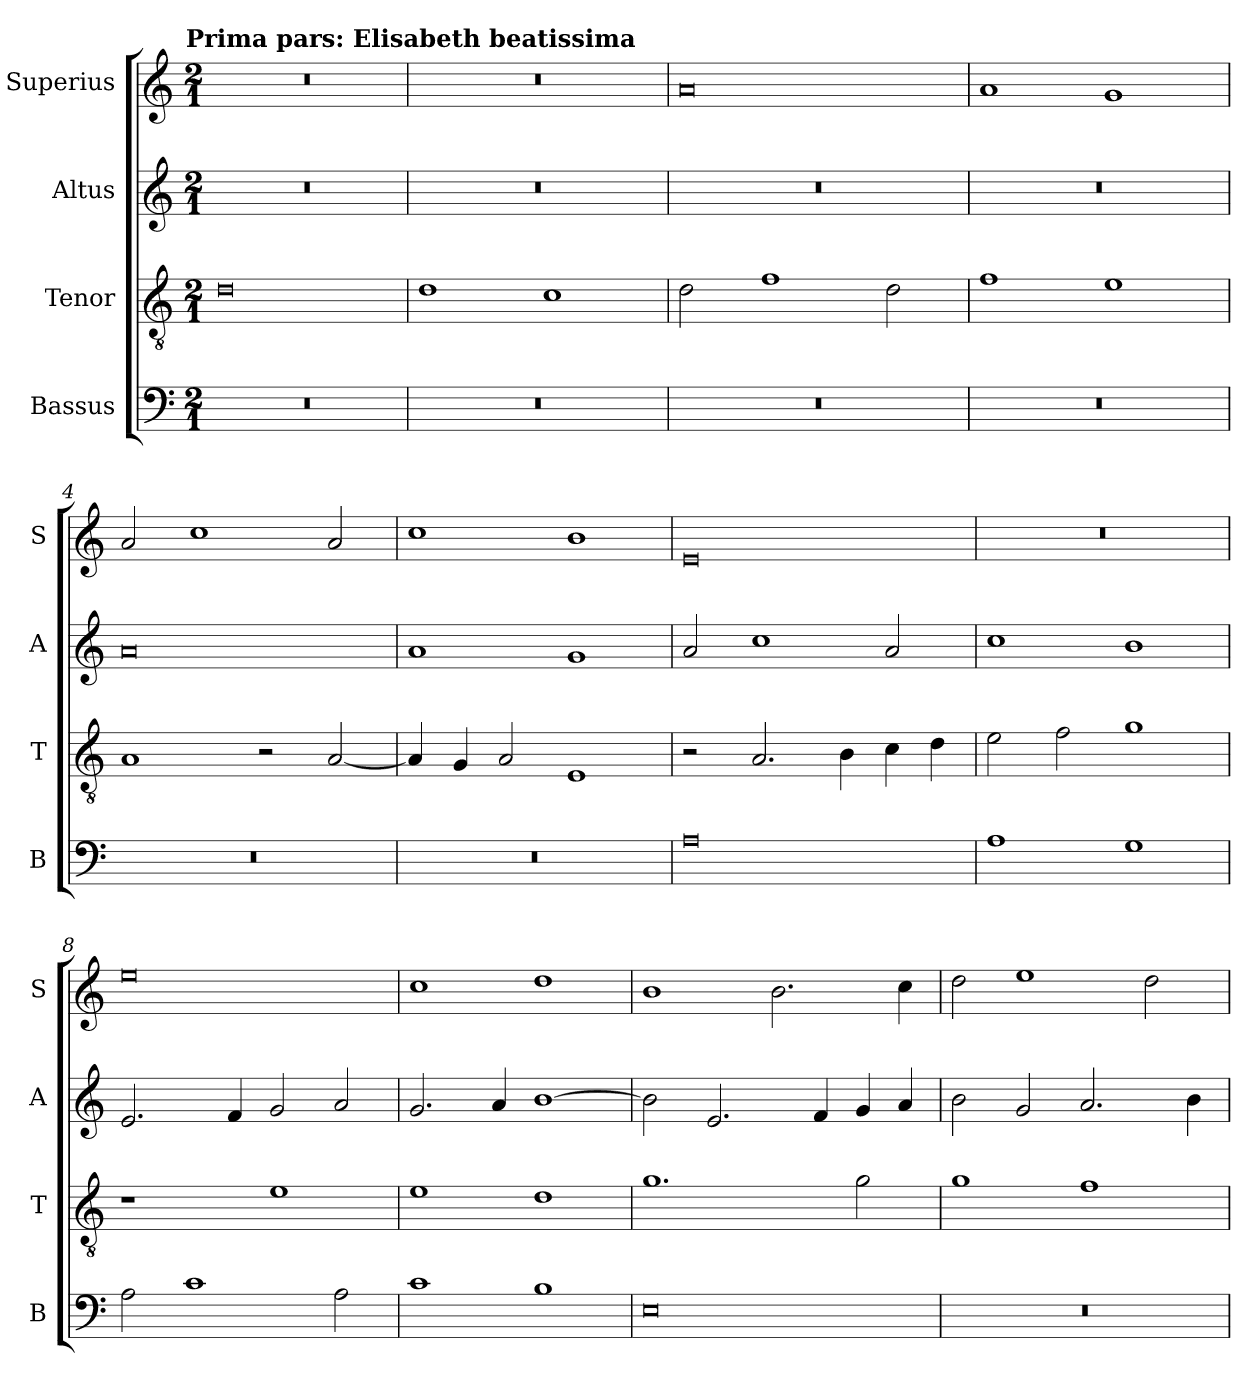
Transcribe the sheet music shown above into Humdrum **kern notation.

**kern	**kern	**kern	**kern
*part4	*part3	*part2	*part1
*staff4	*staff3	*staff2	*staff1
*I"Bassus	*I"Tenor	*I"Altus	*I"Superius
*I'B	*I'T	*I'A	*I'S
*clefF4	*clefGv2	*clefG2	*clefG2
*k[]	*k[]	*k[]	*k[]
*C:	*C:	*C:	*C:
!!LO:TX:omd:t=Prima pars&colon; Elisabeth beatissima
*M2/1	*M2/1	*M2/1	*M2/1
=	=	=	=
0r	0d	0r	0r
=1	=1	=1	=1
0r	1d	0r	0r
.	1c	.	.
=2	=2	=2	=2
0r	2d	0r	0a
.	1f	.	.
.	2d	.	.
=3	=3	=3	=3
0r	1f	0r	1a
.	1e	.	1g
=4	=4	=4	=4
0r	1A	0a	2a
.	.	.	1cc
.	2r	.	.
.	[2A	.	2a
=5	=5	=5	=5
0r	4A]	1a	1cc
.	4G	.	.
.	2A	.	.
.	1E	1g	1b
=6	=6	=6	=6
0A	2r	2a	0e
.	2.A	1cc	.
.	4B	.	.
.	4c	2a	.
.	4d	.	.
=7	=7	=7	=7
1A	2e	1cc	0r
.	2f	.	.
1G	1g	1b	.
=8	=8	=8	=8
2A	1r	2.e	0ee
1c	.	.	.
.	.	4f	.
.	1e	2g	.
2A	.	2a	.
=9	=9	=9	=9
1c	1e	2.g	1cc
.	.	4a	.
1B	1d	[1b	1dd
=10	=10	=10	=10
0E	1.g	2b]	1b
.	.	2.e	.
.	.	.	2.b
.	.	4f	.
.	2g	4g	.
.	.	4a	4cc
=11	=11	=11	=11
0r	1g	2b	2dd
.	.	2g	1ee
.	1f	2.a	.
.	.	.	2dd
.	.	4b	.
=	=	=	=
*-	*-	*-	*-
